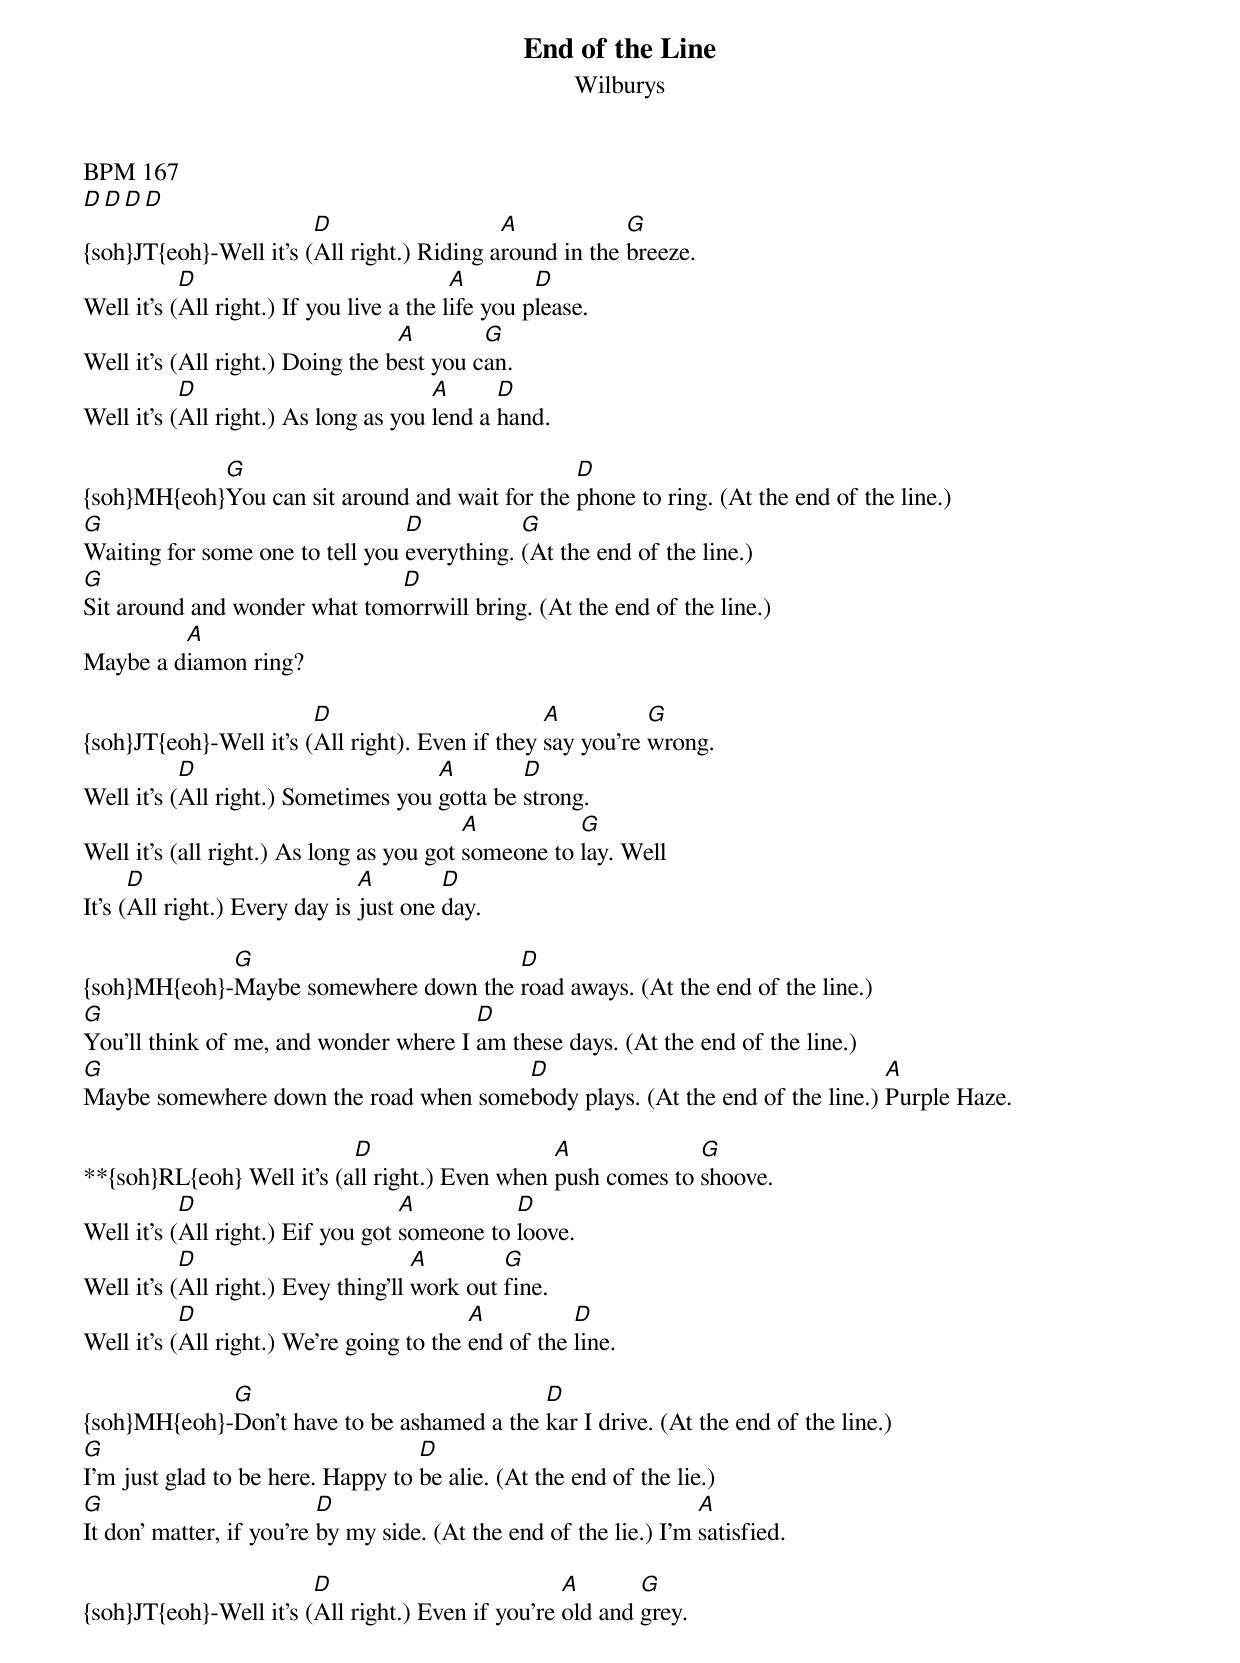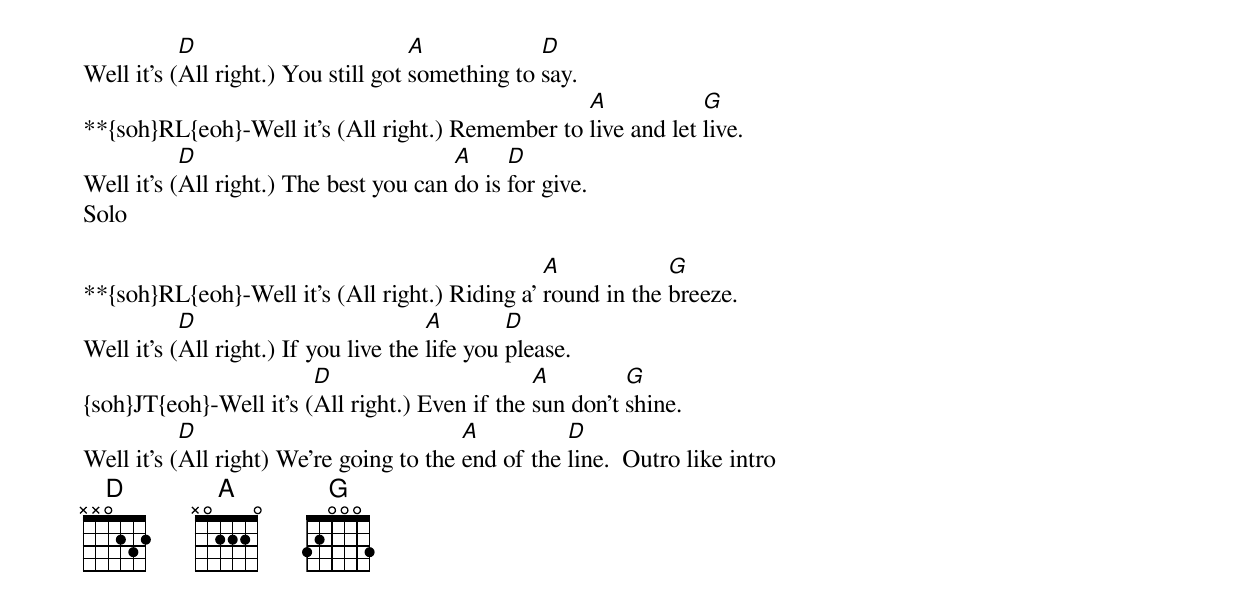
{title:End of the Line}
{subtitle:Wilburys}
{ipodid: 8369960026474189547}
BPM 167
[D][D][D][D]
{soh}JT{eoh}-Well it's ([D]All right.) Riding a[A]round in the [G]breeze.
Well it's ([D]All right.) If you live a the l[A]ife you p[D]lease.
Well it's (All right.) Doing the b[A]est you c[G]an.
Well it's ([D]All right.) As long as you [A]lend a [D]hand.

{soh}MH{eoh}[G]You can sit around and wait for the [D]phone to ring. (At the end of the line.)
[G]Waiting for some one to tell you [D]everything. [G](At the end of the line.)
[G]Sit around and wonder what tom[D]orrwill bring. (At the end of the line.)
Maybe a d[A]iamon ring?

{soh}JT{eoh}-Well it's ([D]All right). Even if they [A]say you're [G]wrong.
Well it's ([D]All right.) Sometimes you [A]gotta be [D]strong.
Well it's (all right.) As long as you got [A]someone to [G]lay. Well
It's ([D]All right.) Every day is [A]just one [D]day.

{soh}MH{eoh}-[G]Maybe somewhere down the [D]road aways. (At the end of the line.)
[G]You'll think of me, and wonder where I [D]am these days. (At the end of the line.)
[G]Maybe somewhere down the road when some[D]body plays. (At the end of the line.) [A]Purple Haze.

**{soh}RL{eoh} Well it's (a[D]ll right.) Even when [A]push comes to [G]shoove.
Well it's ([D]All right.) Eif you got [A]someone to [D]loove.
Well it's ([D]All right.) Evey thing'll [A]work out [G]fine.
Well it's ([D]All right.) We're going to the [A]end of the [D]line.

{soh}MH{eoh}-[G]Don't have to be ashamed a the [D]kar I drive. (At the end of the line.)
[G]I'm just glad to be here. Happy to [D]be alie. (At the end of the lie.)
[G]It don' matter, if you're [D]by my side. (At the end of the lie.) I'm [A]satisfied.

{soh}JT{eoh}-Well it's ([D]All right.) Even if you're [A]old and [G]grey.
Well it's ([D]All right.) You still got [A]something to [D]say.
**{soh}RL{eoh}-Well it's (All right.) Remember to [A]live and let [G]live.
Well it's ([D]All right.) The best you can [A]do is [D]for give.
Solo

**{soh}RL{eoh}-Well it's (All right.) Riding a' [A]round in the [G]breeze.
Well it's ([D]All right.) If you live the [A]life you [D]please.
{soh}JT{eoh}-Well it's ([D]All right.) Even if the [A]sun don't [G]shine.
Well it's ([D]All right) We're going to the [A]end of the [D]line.  Outro like intro
